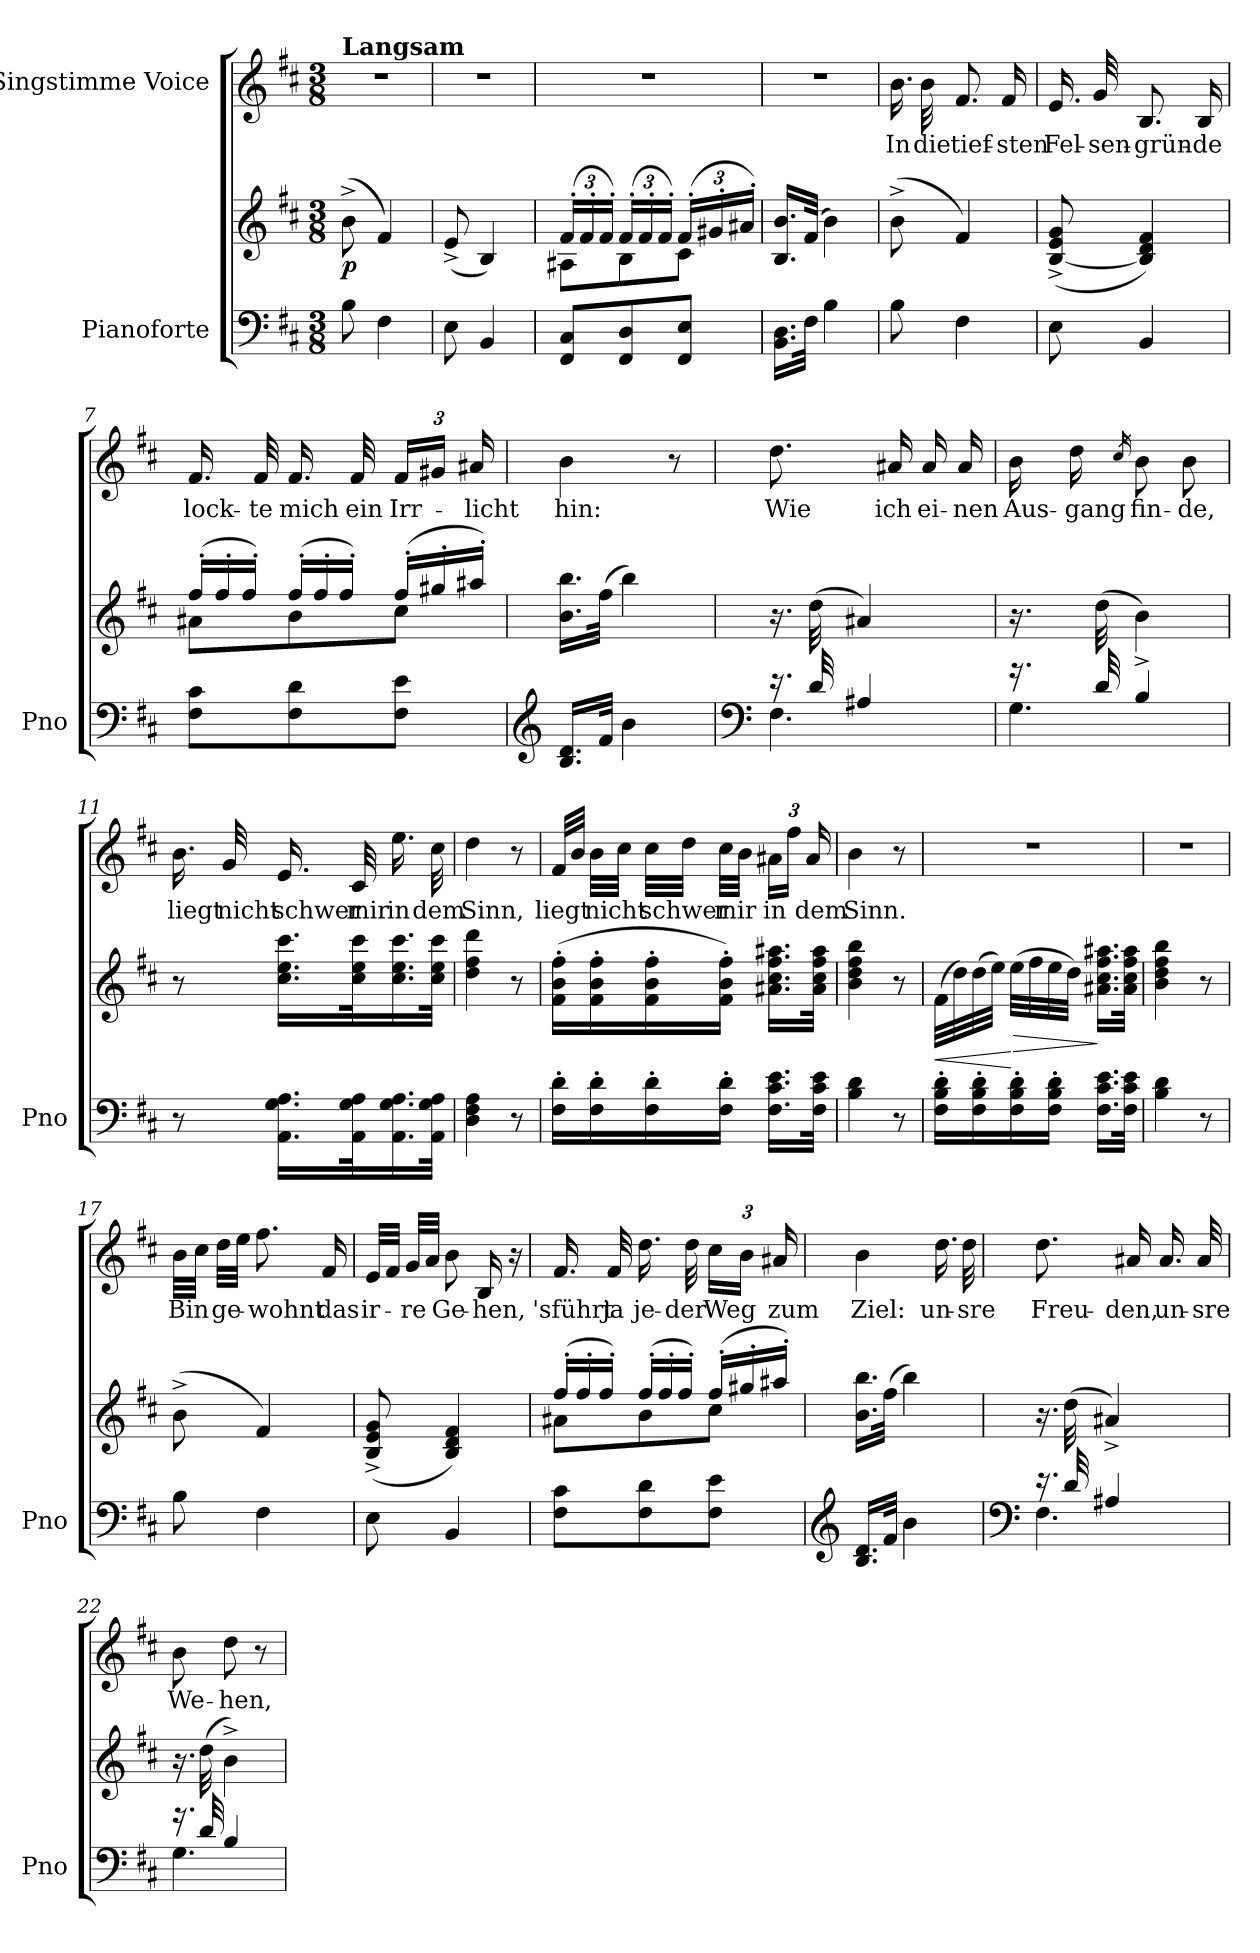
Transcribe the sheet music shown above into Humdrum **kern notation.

**kern	**kern	**dynam	**kern	**text
*part2	*part2	*part2	*part1	*part1
*staff3	*staff2	*staff2/3	*staff1	*staff1
*I"Pianoforte	*	*	*I"Singstimme Voice	*
*I'Pno	*	*	*	*
*clefF4	*clefG2	*	*clefG2	*
*k[f#c#]	*k[f#c#]	*	*k[f#c#]	*
*M3/8	*M3/8	*	*M3/8	*
*MM30	*MM30	*	*MM30	*
=1	=1	=1	=1	=1
!	!	!	!LO:TX:a:B:t=Langsam	!
!	!	!LO:DY:b	!	!
8B\	(8b^\	p	4.r	.
4F#\	4f#/)	.	.	.
=2	=2	=2	=2	=2
8E\	(8e^/	.	4.r	.
4BB/	4B/)	.	.	.
=3	=3	=3	=3	=3
*	*Xbrackettup	*	*	*
*	*^	*	*	*
8FF#/ 8C#/L	(24f#'/LL	8A#X\L	.	4.r	.
.	24f#'/	.	.	.	.
.	24f#'/JJ)	.	.	.	.
8FF#/ 8D/	(24f#'/LL	8B\	.	.	.
.	24f#'/	.	.	.	.
.	24f#'/JJ)	.	.	.	.
8FF#/ 8E/J	(24f#'/LL	8c#\J	.	.	.
.	24g#X'/	.	.	.	.
.	24a#X'/JJ)	.	.	.	.
*	*v	*v	*	*	*
=4	=4	=4	=4	=4
16.BB\ 16.D\LL	16.B/ 16.b/LL	.	4.r	.
32F#\JJk	(32f#/JJk	.	.	.
4B\	4b\)	.	.	.
=5	=5	=5	=5	=5
!	!	!	!	!LO:LY:b
8B\	(8b^\	.	16.b\	In
!	!	!	!	!LO:LY:b
.	.	.	32b\	die
!	!	!	!	!LO:LY:b
4F#\	4f#/)	.	8.f#/	tief-
!	!	!	!	!LO:LY:b
.	.	.	16f#/	-sten
=6	=6	=6	=6	=6
!	!	!	!	!LO:LY:b
8E\	([8B/^ 8e/^ 8g/^	.	16.e/	Fel-
!	!	!	!	!LO:LY:b
.	.	.	32g/	-sen-
!	!	!	!	!LO:LY:b
4BB/	4B/] 4d/ 4f#/)	.	8.B/	-grün-
!	!	!	!	!LO:LY:b
.	.	.	16B/	-de
!!LO:LB:g=z
=7	=7	=7	=7	=7
*	*Xtuplet	*	*	*
*	*^	*	*	*
!	!	!	!	!	!LO:LY:b
8F#\ 8c#\L	(24ff#'/LL	8a#X\L	.	16.f#/	lock-
.	24ff#'/	.	.	.	.
.	24ff#'/JJ)	.	.	.	.
!	!	!	!	!	!LO:LY:b
.	.	.	.	32f#/	-te
!	!	!	!	!	!LO:LY:b
8F#\ 8d\	(24ff#'/LL	8b\	.	16.f#/	mich
.	24ff#'/	.	.	.	.
.	24ff#'/JJ)	.	.	.	.
!	!	!	!	!	!LO:LY:b
.	.	.	.	32f#/	ein
*	*	*	*	*Xbrackettup	*
!	!	!	!	!	!LO:LY:b
8F#\ 8e\J	(24ff#'/LL	8cc#\J	.	24f#/LL	Irr-
.	24gg#X'/	.	.	24g#X/JJ	.
!	!	!	!	!	!LO:LY:b
.	24aa#X'/JJ)	.	.	24a#X/	-licht
*	*v	*v	*	*	*
=8	=8	=8	=8	=8
*clefG2	*	*	*	*
!	!	!	!	!LO:LY:b
16.B/ 16.d/LL	16.b\ 16.bb\LL	.	4b\	hin:
32f#/JJk	(32ff#\JJk	.	.	.
4b\	4bb\)	.	.	.
.	.	.	8r	.
=9	=9	=9	=9	=9
*clefF4	*	*	*	*
*^	*	*	*	*
!	!	!	!	!	!LO:LY:b
16.r	4.F#\	16.r	.	8.dd\	Wie
32d/	.	(32dd\	.	.	.
4A#X/	.	4a#X/)	.	.	.
!	!	!	!	!	!LO:LY:b
.	.	.	.	16a#X/	ich
!	!	!	!	!	!LO:LY:b
.	.	.	.	16a#/	ei-
!	!	!	!	!	!LO:LY:b
.	.	.	.	16a#/	-nen
=10	=10	=10	=10	=10	=10
!	!	!	!	!	!LO:LY:b
16.r	4.G\	16.r	.	16b\	Aus-
!	!	!	!	!	!LO:LY:b
.	.	.	.	16dd\	-gang
32d/	.	(32dd\	.	.	.
.	.	.	.	16qcc#/	.
!	!	!	!	!	!LO:LY:b
4B^/	.	4b\)	.	8b\	fin-
!	!	!	!	!	!LO:LY:b
.	.	.	.	8b\	-de,
*v	*v	*	*	*	*
!!LO:LB:g=z
=11	=11	=11	=11	=11
!	!	!	!	!LO:LY:b
8r	8r	.	16.b\	liegt
!	!	!	!	!LO:LY:b
.	.	.	32g/	nicht
!	!	!	!	!LO:LY:b
16.AA\ 16.G\ 16.A\LL	16.cc#\ 16.ee\ 16.ccc#\LL	.	16.e/	schwer
!	!	!	!	!LO:LY:b
32AA\ 32G\ 32A\K	32cc#\ 32ee\ 32ccc#\K	.	32c#/	mir
!	!	!	!	!LO:LY:b
16.AA\ 16.G\ 16.A\	16.cc#\ 16.ee\ 16.ccc#\	.	16.ee\	in
!	!	!	!	!LO:LY:b
32AA\ 32G\ 32A\JJk	32cc#\ 32ee\ 32ccc#\JJk	.	32cc#\	dem
=12	=12	=12	=12	=12
!	!	!	!	!LO:LY:b
4D\ 4F#\ 4A\	4dd\ 4ff#\ 4ddd\	.	4dd\	Sinn,
8r	8r	.	8r	.
=13	=13	=13	=13	=13
!	!	!	!	!LO:LY:b
16F#\' 16d\'LL	(16f#\' 16b\' 16ff#\'LL	.	32f#/LLL	liegt
.	.	.	32b/JJJ	.
!	!	!	!	!LO:LY:b
16F#\' 16d\'	16f#\' 16b\' 16ff#\'	.	32b\LLL	nicht
.	.	.	32cc#\JJJ	.
!	!	!	!	!LO:LY:b
16F#\' 16d\'	16f#\' 16b\' 16ff#\'	.	32cc#\LLL	schwer
.	.	.	32dd\JJJ	.
!	!	!	!	!LO:LY:b
16F#\' 16d\'JJ	16f#\' 16b\' 16ff#\'JJ)	.	32cc#\LLL	mir
.	.	.	32b\JJJ	.
!	!	!	!	!LO:LY:b
16.F#\ 16.c#\ 16.e\LL	16.a#X\ 16.cc#\ 16.ff#\ 16.aa#X\LL	.	24a#X\LL	in
.	.	.	24ff#\JJ	.
!	!	!	!	!LO:LY:b
.	.	.	24a#/	dem
32F#\ 32c#\ 32e\JJk	32a#\ 32cc#\ 32ff#\ 32aa#\JJk	.	.	.
=14	=14	=14	=14	=14
!	!	!	!	!LO:LY:b
4B\ 4d\	4b\ 4dd\ 4ff#\ 4bb\	.	4b\	Sinn.
8r	8r	.	8r	.
!!LO:PB:g=z
=15	=15	=15	=15	=15
!	!	!LO:HP:b	!	!
16F#\' 16B\' 16d\'LL	(32f#\LLL	<	4.r	.
.	32dd\)	.	.	.
16F#\' 16B\' 16d\'	(32dd\	.	.	.
.	32ee\JJJ)	.	.	.
!	!	!LO:HP:n=1:b	!	!
16F#\' 16B\' 16d\'	(32ee\LLL	[ >	.	.
.	32ff#\	.	.	.
16F#\' 16B\' 16d\'JJ	32ee\	.	.	.
.	32dd\JJJ)	.	.	.
16.F#\ 16.c#\ 16.e\LL	16.a#X\ 16.cc#\ 16.ff#\ 16.aa#X\LL	]	.	.
32F#\ 32c#\ 32e\JJk	32a#\ 32cc#\ 32ff#\ 32aa#\JJk	.	.	.
=16	=16	=16	=16	=16
4B\ 4d\	4b\ 4dd\ 4ff#\ 4bb\	.	4.r	.
8r	8r	.	.	.
=17	=17	=17	=17	=17
!	!	!	!	!LO:LY:b
8B\	(8b^\	.	32b\LLL	Bin
.	.	.	32cc#\JJJ	.
!	!	!	!	!LO:LY:b
.	.	.	32dd\LLL	ge-
.	.	.	32ee\JJJ	.
!	!	!	!	!LO:LY:b
4F#\	4f#/)	.	8.ff#\	-wohnt
!	!	!	!	!LO:LY:b
.	.	.	16f#/	das
=18	=18	=18	=18	=18
!	!	!	!	!LO:LY:b
8E\	(>8B/^ 8e/^ 8g/^	.	32e/LLL	ir-
.	.	.	32f#/JJJ	.
!	!	!	!	!LO:LY:b
.	.	.	32g/LLL	-re
.	.	.	32a/JJJ	.
!	!	!	!	!LO:LY:b
4BB/	4B/ 4d/ 4f#/)	.	8b\	Ge-
!	!	!	!	!LO:LY:b
.	.	.	16B/	-hen,
.	.	.	16r	.
=19	=19	=19	=19	=19
*	*^	*	*	*
!	!	!	!	!	!LO:LY:b
8F#\ 8c#\L	(24ff#'/LL	8a#X\L	.	16.f#/	'sführt
.	24ff#'/	.	.	.	.
.	24ff#'/JJ)	.	.	.	.
!	!	!	!	!	!LO:LY:b
.	.	.	.	32f#/	ja
!	!	!	!	!	!LO:LY:b
8F#\ 8d\	(24ff#'/LL	8b\	.	16.dd\	je-
.	24ff#'/	.	.	.	.
.	24ff#'/JJ)	.	.	.	.
!	!	!	!	!	!LO:LY:b
.	.	.	.	32dd\	-der
!	!	!	!	!	!LO:LY:b
8F#\ 8e\J	(24ff#'/LL	8cc#\J	.	24cc#\LL	Weg
.	24gg#X'/	.	.	24b\JJ	.
!	!	!	!	!	!LO:LY:b
.	24aa#X'/JJ)	.	.	24a#X/	zum
*	*v	*v	*	*	*
!!LO:LB:g=z
=20	=20	=20	=20	=20
*clefG2	*	*	*	*
!	!	!	!	!LO:LY:b
16.B/ 16.d/LL	16.b\ 16.bb\LL	.	4b\	Ziel:
32f#/JJk	(32ff#\JJk	.	.	.
4b\	4bb\)	.	.	.
!	!	!	!	!LO:LY:b
.	.	.	16.dd\	un-
!	!	!	!	!LO:LY:b
.	.	.	32dd\	-sre
=21	=21	=21	=21	=21
*clefF4	*	*	*	*
*^	*	*	*	*
!	!	!	!	!	!LO:LY:b
16.r	4.F#\	16.r	.	8.dd\	Freu-
32d/	.	(32dd\	.	.	.
4A#X/	.	4a#X^/)	.	.	.
!	!	!	!	!	!LO:LY:b
.	.	.	.	16a#X/	-den,
!	!	!	!	!	!LO:LY:b
.	.	.	.	16.a#/	un-
!	!	!	!	!	!LO:LY:b
.	.	.	.	32a#/	-sre
=22	=22	=22	=22	=22	=22
!	!	!	!	!	!LO:LY:b
16.r	4.G\	16.r	.	8b\	We-
32d/	.	(32dd\	.	.	.
!	!	!	!	!	!LO:LY:b
4B/	.	4b^\)	.	8dd\	-hen,
.	.	.	.	8r	.
*v	*v	*	*	*	*
=	=	=	=	=
*-	*-	*-	*-	*-
